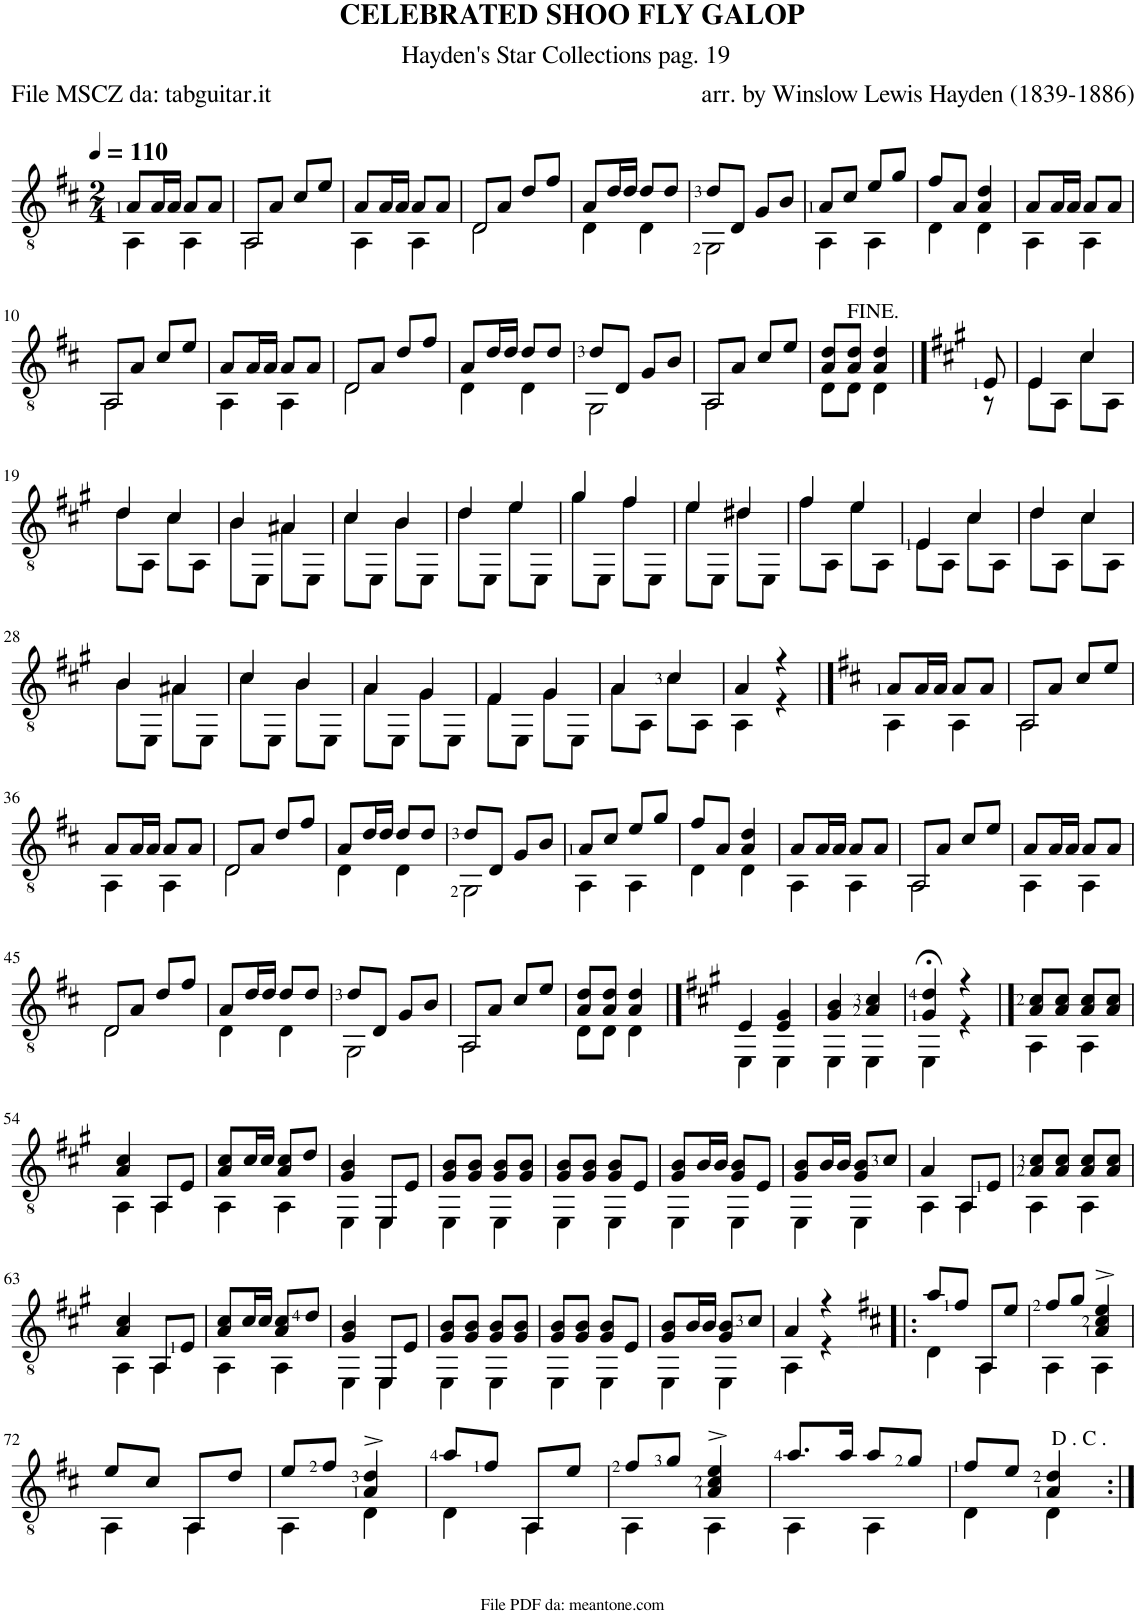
**kern
*part1
*staff1
*I"Guitar
*I'Guit.
*clefGv2
*k[f#c#]
*M2/4
*MM110
=1
*^
8A/L	4AA\
16A/L	.
16A/JJ	.
8A/L	4AA\
8A/J	.
=2	=2
!LO:N:head=open	!LO:N:head=open
8AA/L	2AA\
8A/J	.
8c#/L	.
8e/J	.
=3	=3
8A/L	4AA\
16A/L	.
16A/JJ	.
8A/L	4AA\
8A/J	.
=4	=4
!LO:N:head=open	!
8D/L	2D\
8A/J	.
8d/L	.
8f#/J	.
=5	=5
8A/L	4D\
16d/L	.
16d/JJ	.
8d/L	4D\
8d/J	.
=6	=6
8d/L	2GG\
8D/J	.
8G/L	.
8B/J	.
=7	=7
8A/L	4AA\
8c#/J	.
8e/L	4AA\
8g/J	.
=8	=8
8f#/L	4D\
8A/J	.
4A/ 4d/	4D\
=9	=9
8A/L	4AA\
16A/L	.
16A/JJ	.
8A/L	4AA\
8A/J	.
!!LO:LB:g=z	!!
=10	=10
!LO:N:head=open	!LO:N:head=open
8AA/L	2AA\
8A/J	.
8c#/L	.
8e/J	.
=11	=11
8A/L	4AA\
16A/L	.
16A/JJ	.
8A/L	4AA\
8A/J	.
=12	=12
!LO:N:head=open	!
8D/L	2D\
8A/J	.
8d/L	.
8f#/J	.
=13	=13
8A/L	4D\
16d/L	.
16d/JJ	.
8d/L	4D\
8d/J	.
=14	=14
8d/L	2GG\
8D/J	.
8G/L	.
8B/J	.
=15	=15
!LO:N:head=open	!LO:N:head=open
8AA/L	2AA\
8A/J	.
8c#/L	.
8e/J	.
=16	=16
8A/ 8d/L	8D\L
8A/ 8d/J	8D\J
4A/ 4d/	4D\
==17	==17
*k[f#c#g#]	*
8E/	8r
=18	=18
4E/	8E\L
.	8AA\J
4c#/	8c#\L
.	8AA\J
!!LO:LB:g=z	!!
=19	=19
4d/	8d\L
.	8AA\J
4c#/	8c#\L
.	8AA\J
=20	=20
4B/	8B\L
.	8EE\J
4A#X/	8A#\L
.	8EE\J
=21	=21
4c#/	8c#\L
.	8EE\J
4B/	8B\L
.	8EE\J
=22	=22
4d/	8d\L
.	8EE\J
4e/	8e\L
.	8EE\J
=23	=23
4g#/	8g#\L
.	8EE\J
4f#/	8f#\L
.	8EE\J
=24	=24
4e/	8e\L
.	8EE\J
4d#X/	8d#\L
.	8EE\J
=25	=25
4f#/	8f#\L
.	8AA\J
4e/	8e\L
.	8AA\J
=26	=26
4E/	8E\L
.	8AA\J
4c#/	8c#\L
.	8AA\J
=27	=27
4d/	8d\L
.	8AA\J
4c#/	8c#\L
.	8AA\J
!!LO:LB:g=z	!!
=28	=28
4B/	8B\L
.	8EE\J
4A#X/	8A#\L
.	8EE\J
=29	=29
4c#/	8c#\L
.	8EE\J
4B/	8B\L
.	8EE\J
=30	=30
4A/	8A\L
.	8EE\J
4G#/	8G#\L
.	8EE\J
=31	=31
4F#/	8F#\L
.	8EE\J
4G#/	8G#\L
.	8EE\J
=32	=32
4A/	8A\L
.	8AA\J
4c#/	8c#\L
.	8AA\J
=33	=33
4A/	4AA\
4r	4r
==34	==34
*k[f#c#]	*
8A/L	4AA\
16A/L	.
16A/JJ	.
8A/L	4AA\
8A/J	.
=35	=35
!LO:N:head=open	!LO:N:head=open
8AA/L	2AA\
8A/J	.
8c#/L	.
8e/J	.
!!LO:LB:g=z	!!
=36	=36
8A/L	4AA\
16A/L	.
16A/JJ	.
8A/L	4AA\
8A/J	.
=37	=37
!LO:N:head=open	!
8D/L	2D\
8A/J	.
8d/L	.
8f#/J	.
=38	=38
8A/L	4D\
16d/L	.
16d/JJ	.
8d/L	4D\
8d/J	.
=39	=39
8d/L	2GG\
8D/J	.
8G/L	.
8B/J	.
=40	=40
8A/L	4AA\
8c#/J	.
8e/L	4AA\
8g/J	.
=41	=41
8f#/L	4D\
8A/J	.
4A/ 4d/	4D\
=42	=42
8A/L	4AA\
16A/L	.
16A/JJ	.
8A/L	4AA\
8A/J	.
=43	=43
!LO:N:head=open	!LO:N:head=open
8AA/L	2AA\
8A/J	.
8c#/L	.
8e/J	.
=44	=44
8A/L	4AA\
16A/L	.
16A/JJ	.
8A/L	4AA\
8A/J	.
!!LO:LB:g=z	!!
=45	=45
!LO:N:head=open	!
8D/L	2D\
8A/J	.
8d/L	.
8f#/J	.
=46	=46
8A/L	4D\
16d/L	.
16d/JJ	.
8d/L	4D\
8d/J	.
=47	=47
8d/L	2GG\
8D/J	.
8G/L	.
8B/J	.
=48	=48
!LO:N:head=open	!LO:N:head=open
8AA/L	2AA\
8A/J	.
8c#/L	.
8e/J	.
=49	=49
8A/ 8d/L	8D\L
8A/ 8d/J	8D\J
4A/ 4d/	4D\
==50	==50
*k[f#c#g#]	*
4E/	4EE\
4E/ 4G#/	4EE\
=51	=51
4G#/ 4B/	4EE\
4A/ 4c#/	4EE\
=52	=52
4G#/;< 4d/;<	4EE\
4r	4r
==53	==53
8A/ 8c#/L	4AA\
8A/ 8c#/J	.
8A/ 8c#/L	4AA\
8A/ 8c#/J	.
!!LO:LB:g=z	!!
=54	=54
4A/ 4c#/	4AA\
8AA/L	4AA\
8E/J	.
=55	=55
8A/ 8c#/L	4AA\
16c#/L	.
16c#/JJ	.
8A/ 8c#/L	4AA\
8d/J	.
=56	=56
4G#/ 4B/	4EE\
8EE/L	4EE\
8E/J	.
=57	=57
8G#/ 8B/L	4EE\
8G#/ 8B/J	.
8G#/ 8B/L	4EE\
8G#/ 8B/J	.
=58	=58
8G#/ 8B/L	4EE\
8G#/ 8B/J	.
8G#/ 8B/L	4EE\
8E/J	.
=59	=59
8G#/ 8B/L	4EE\
16B/L	.
16B/JJ	.
8G#/ 8B/L	4EE\
8E/J	.
=60	=60
8G#/ 8B/L	4EE\
16B/L	.
16B/JJ	.
8G#/ 8B/L	4EE\
8c#/J	.
=61	=61
4A/	4AA\
8AA/L	4AA\
8E/J	.
=62	=62
8A/ 8c#/L	4AA\
8A/ 8c#/J	.
8A/ 8c#/L	4AA\
8A/ 8c#/J	.
!!LO:LB:g=z	!!
=63	=63
4A/ 4c#/	4AA\
8AA/L	4AA\
8E/J	.
=64	=64
8A/ 8c#/L	4AA\
16c#/L	.
16c#/JJ	.
8A/ 8c#/L	4AA\
8d/J	.
=65	=65
4G#/ 4B/	4EE\
8EE/L	4EE\
8E/J	.
=66	=66
8G#/ 8B/L	4EE\
8G#/ 8B/J	.
8G#/ 8B/L	4EE\
8G#/ 8B/J	.
=67	=67
8G#/ 8B/L	4EE\
8G#/ 8B/J	.
8G#/ 8B/L	4EE\
8E/J	.
=68	=68
8G#/ 8B/L	4EE\
16B/L	.
16B/JJ	.
8G#/ 8B/L	4EE\
8c#/J	.
=69	=69
4A/	4AA\
4r	4r
=70!|:	=70!|:
*k[f#c#]	*
8a/L	4D\
8f#/J	.
8AA/L	4AA\
8e/J	.
=71	=71
8f#/L	4AA\
8g/J	.
4A/^ 4c#/^ 4e/^	4AA\
!!LO:LB:g=z	!!
=72	=72
8e/L	4AA\
8c#/J	.
8AA/L	4AA\
8d/J	.
=73	=73
8e/L	4AA\
8f#/J	.
4A/^ 4d/^	4D\
=74	=74
8a/L	4D\
8f#/J	.
8AA/L	4AA\
8e/J	.
=75	=75
8f#/L	4AA\
8g/J	.
4A/^ 4c#/^ 4e/^	4AA\
=76	=76
8.a/L	4AA\
16a/Jk	.
8a/L	4AA\
8g/J	.
=77	=77
8f#/L	4D\
8e/J	.
4A/ 4d/	4D\
*v	*v
=:|!
*-
